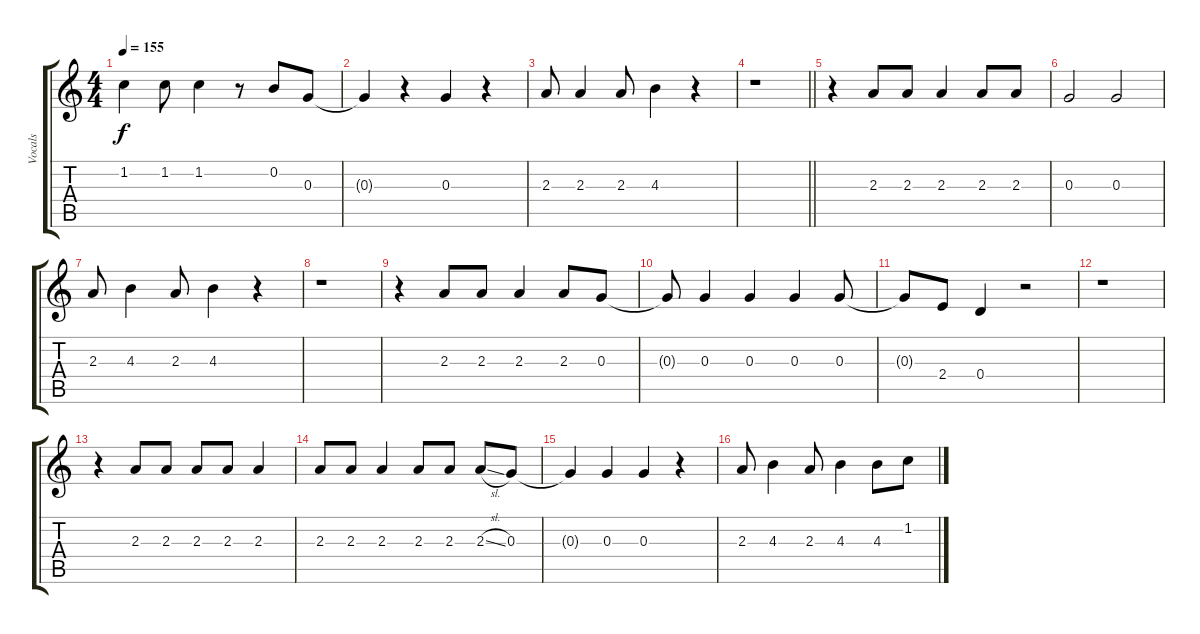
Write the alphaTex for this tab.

\track ("Vocals" "Vocals") {instrument acousticguitarnylon}
\staff {score tabs}
\tuning (E4 B3 G3 D3 A2 E2) {hide}
\ts (4 4)
\tempo 155
\clef g2
\ks c
1.2{t}.4{dy f} 1.2.8 1.2.4 r.8 0.2.8 0.3.8 |
0.3{t}.4 r.4 0.3.4 r.4 |
2.3.8 2.3.4 2.3.8 4.3.4 r.4 |
\barLineRight lightlight
r.1 |
r.4 2.3.8 2.3.8 2.3.4 2.3.8 2.3.8 |
0.3.2 0.3.2 |
2.3.8 4.3.4 2.3.8 4.3.4 r.4 |
r.1 |
r.4 2.3.8 2.3.8 2.3.4 2.3.8 0.3.8 |
0.3{t}.8 0.3.4 0.3.4 0.3.4 0.3.8 |
0.3{t}.8 2.4.8 0.4.4 r.2 |
r.1 |
r.4 2.3.8 2.3.8 2.3.8 2.3.8 2.3.4 |
2.3.8 2.3.8 2.3.4 2.3.8 2.3.8 2.3{sl}.8 0.3.8 |
0.3{t}.4 0.3.4 0.3.4 r.4 |
2.3.8 4.3.4 2.3.8 4.3.4 4.3.8 1.2.8
